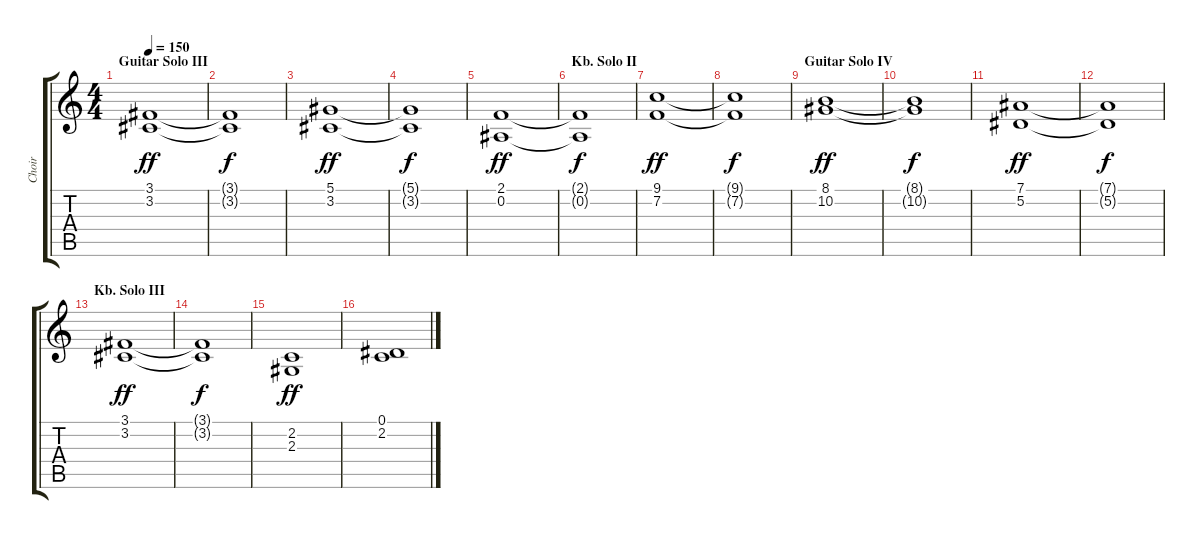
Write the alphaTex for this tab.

\track ("Choir" "Choir") {instrument choiraahs}
\staff {score tabs}
\tuning (Eb4 Bb3 Gb3 Db3 Ab2 Eb2) {hide}
\ts (4 4)
\section ("" "Guitar Solo III")
\tempo 150
\clef g2
\ks c
(3.1 3.2).1{dy ff} |
(3.1{t} 3.2{t}).1{dy f} |
(5.1 3.2).1{dy ff} |
(5.1{t} 3.2{t}).1{dy f} |
(2.1 0.2).1{dy ff} |
\section ("" "Kb. Solo II")
(2.1{t} 0.2{t}).1{dy f} |
(9.1 7.2).1{dy ff} |
(9.1{t} 7.2{t}).1{dy f} |
\section ("" "Guitar Solo IV")
(8.1 10.2).1{dy ff} |
(8.1{t} 10.2{t}).1{dy f} |
(7.1 5.2).1{dy ff} |
(7.1{t} 5.2{t}).1{dy f} |
\section ("" "Kb. Solo III")
(3.1 3.2).1{dy ff} |
(3.1{t} 3.2{t}).1{dy f} |
(2.2 2.3).1{dy ff} |
(0.1 2.2).1
